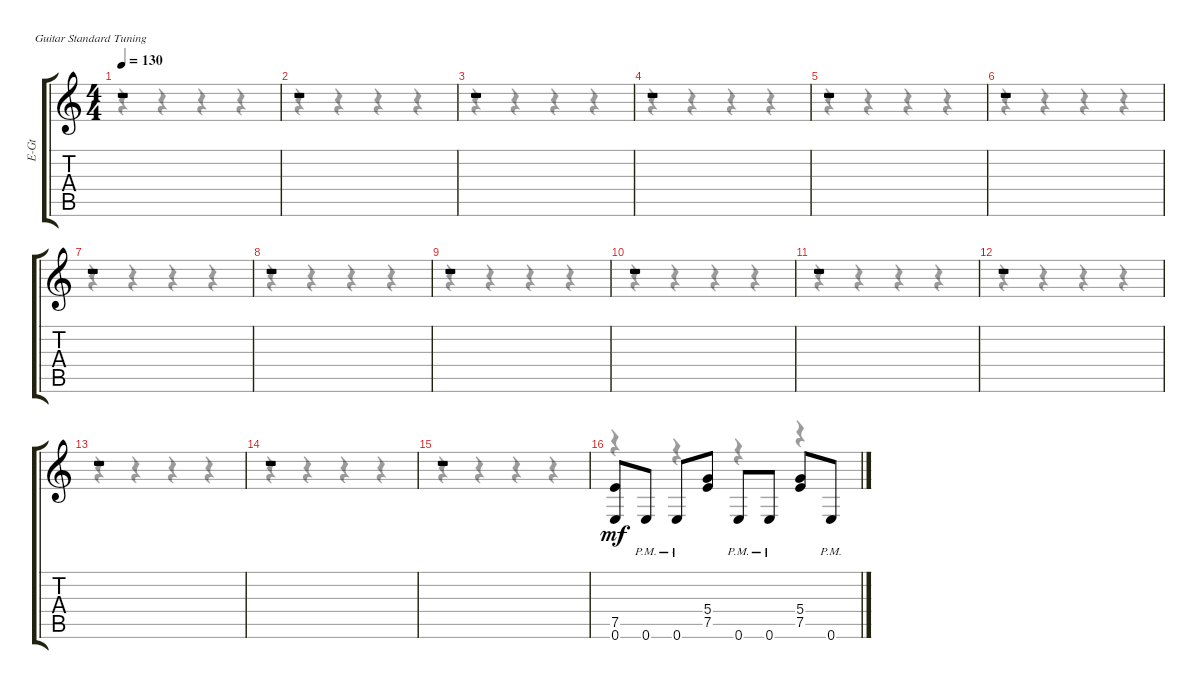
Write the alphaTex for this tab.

\bracketExtendMode groupsimilarinstruments
\track ("James Hetfield (Rhythm)" "E-Gt") {instrument distortionguitar}
\staff {score tabs}
\tuning (E4 B3 G3 D3 A2 E2)
\voice
\ts (4 4)
\tempo 130
\clef g2
\ks c
r.1{dy mf beam Up} |
r.1{beam Up} |
r.1{beam Up} |
r.1{beam Up} |
r.1{beam Up} |
r.1{beam Up} |
r.1{beam Up} |
r.1{beam Up} |
r.1{beam Up} |
r.1{beam Up} |
r.1{beam Up} |
r.1{beam Up} |
r.1{beam Up} |
r.1{beam Up} |
r.1{beam Up} |
(7.5 0.6).8{beam Up} 0.6{pm}.8{beam Up} 0.6{pm}.8{beam Up} (5.4 7.5).8{beam Up} 0.6{pm}.8{beam Up} 0.6{pm}.8{beam Up} (5.4 7.5).8{beam Up} 0.6{pm}.8{beam Up}
\voice
\clef g2
\ottava regular
\simile none
\ks c
r.4{dy mf beam Down} r.4{beam Down} r.4{beam Down} r.4{beam Down} |
r.4{beam Down} r.4{beam Down} r.4{beam Down} r.4{beam Down} |
r.4{beam Down} r.4{beam Down} r.4{beam Down} r.4{beam Down} |
r.4{beam Down} r.4{beam Down} r.4{beam Down} r.4{beam Down} |
r.4{beam Down} r.4{beam Down} r.4{beam Down} r.4{beam Down} |
r.4{beam Down} r.4{beam Down} r.4{beam Down} r.4{beam Down} |
r.4{beam Down} r.4{beam Down} r.4{beam Down} r.4{beam Down} |
r.4{beam Down} r.4{beam Down} r.4{beam Down} r.4{beam Down} |
r.4{beam Down} r.4{beam Down} r.4{beam Down} r.4{beam Down} |
r.4{beam Down} r.4{beam Down} r.4{beam Down} r.4{beam Down} |
r.4{beam Down} r.4{beam Down} r.4{beam Down} r.4{beam Down} |
r.4{beam Down} r.4{beam Down} r.4{beam Down} r.4{beam Down} |
r.4{beam Down} r.4{beam Down} r.4{beam Down} r.4{beam Down} |
r.4{beam Down} r.4{beam Down} r.4{beam Down} r.4{beam Down} |
r.4{beam Down} r.4{beam Down} r.4{beam Down} r.4{beam Down} |
r.4{beam Down} r.4{beam Down} r.4{beam Down} r.4{beam Down}
